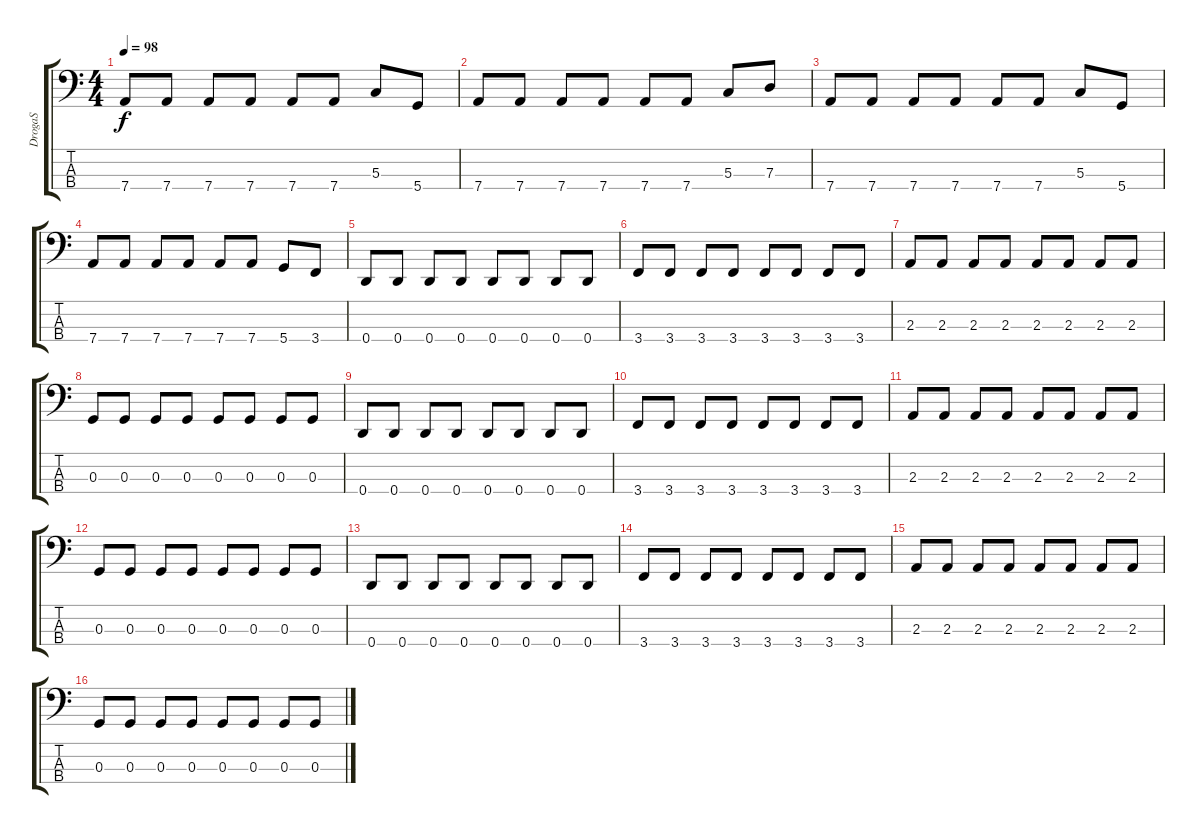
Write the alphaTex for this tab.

\track ("DrogaS" "DrogaS") {instrument fretlessbass}
\staff {score tabs}
\tuning (F2 C2 G1 D1) {hide}
\ts (4 4)
\tempo 98
\clef f4
\ks c
7.4.8{dy f instrument electricbassfinger} 7.4.8 7.4.8 7.4.8 7.4.8 7.4.8 5.3.8 5.4.8 |
7.4.8 7.4.8 7.4.8 7.4.8 7.4.8 7.4.8 5.3.8 7.3.8 |
7.4.8 7.4.8 7.4.8 7.4.8 7.4.8 7.4.8 5.3.8 5.4.8 |
7.4.8 7.4.8 7.4.8 7.4.8 7.4.8 7.4.8 5.4.8 3.4.8 |
0.4.8 0.4.8 0.4.8 0.4.8 0.4.8 0.4.8 0.4.8 0.4.8 |
3.4.8 3.4.8 3.4.8 3.4.8 3.4.8 3.4.8 3.4.8 3.4.8 |
2.3.8 2.3.8 2.3.8 2.3.8 2.3.8 2.3.8 2.3.8 2.3.8 |
0.3.8 0.3.8 0.3.8 0.3.8 0.3.8 0.3.8 0.3.8 0.3.8 |
0.4.8 0.4.8 0.4.8 0.4.8 0.4.8 0.4.8 0.4.8 0.4.8 |
3.4.8 3.4.8 3.4.8 3.4.8 3.4.8 3.4.8 3.4.8 3.4.8 |
2.3.8 2.3.8 2.3.8 2.3.8 2.3.8 2.3.8 2.3.8 2.3.8 |
0.3.8 0.3.8 0.3.8 0.3.8 0.3.8 0.3.8 0.3.8 0.3.8 |
0.4.8 0.4.8 0.4.8 0.4.8 0.4.8 0.4.8 0.4.8 0.4.8 |
3.4.8 3.4.8 3.4.8 3.4.8 3.4.8 3.4.8 3.4.8 3.4.8 |
2.3.8 2.3.8 2.3.8 2.3.8 2.3.8 2.3.8 2.3.8 2.3.8 |
0.3.8 0.3.8 0.3.8 0.3.8 0.3.8 0.3.8 0.3.8 0.3.8
